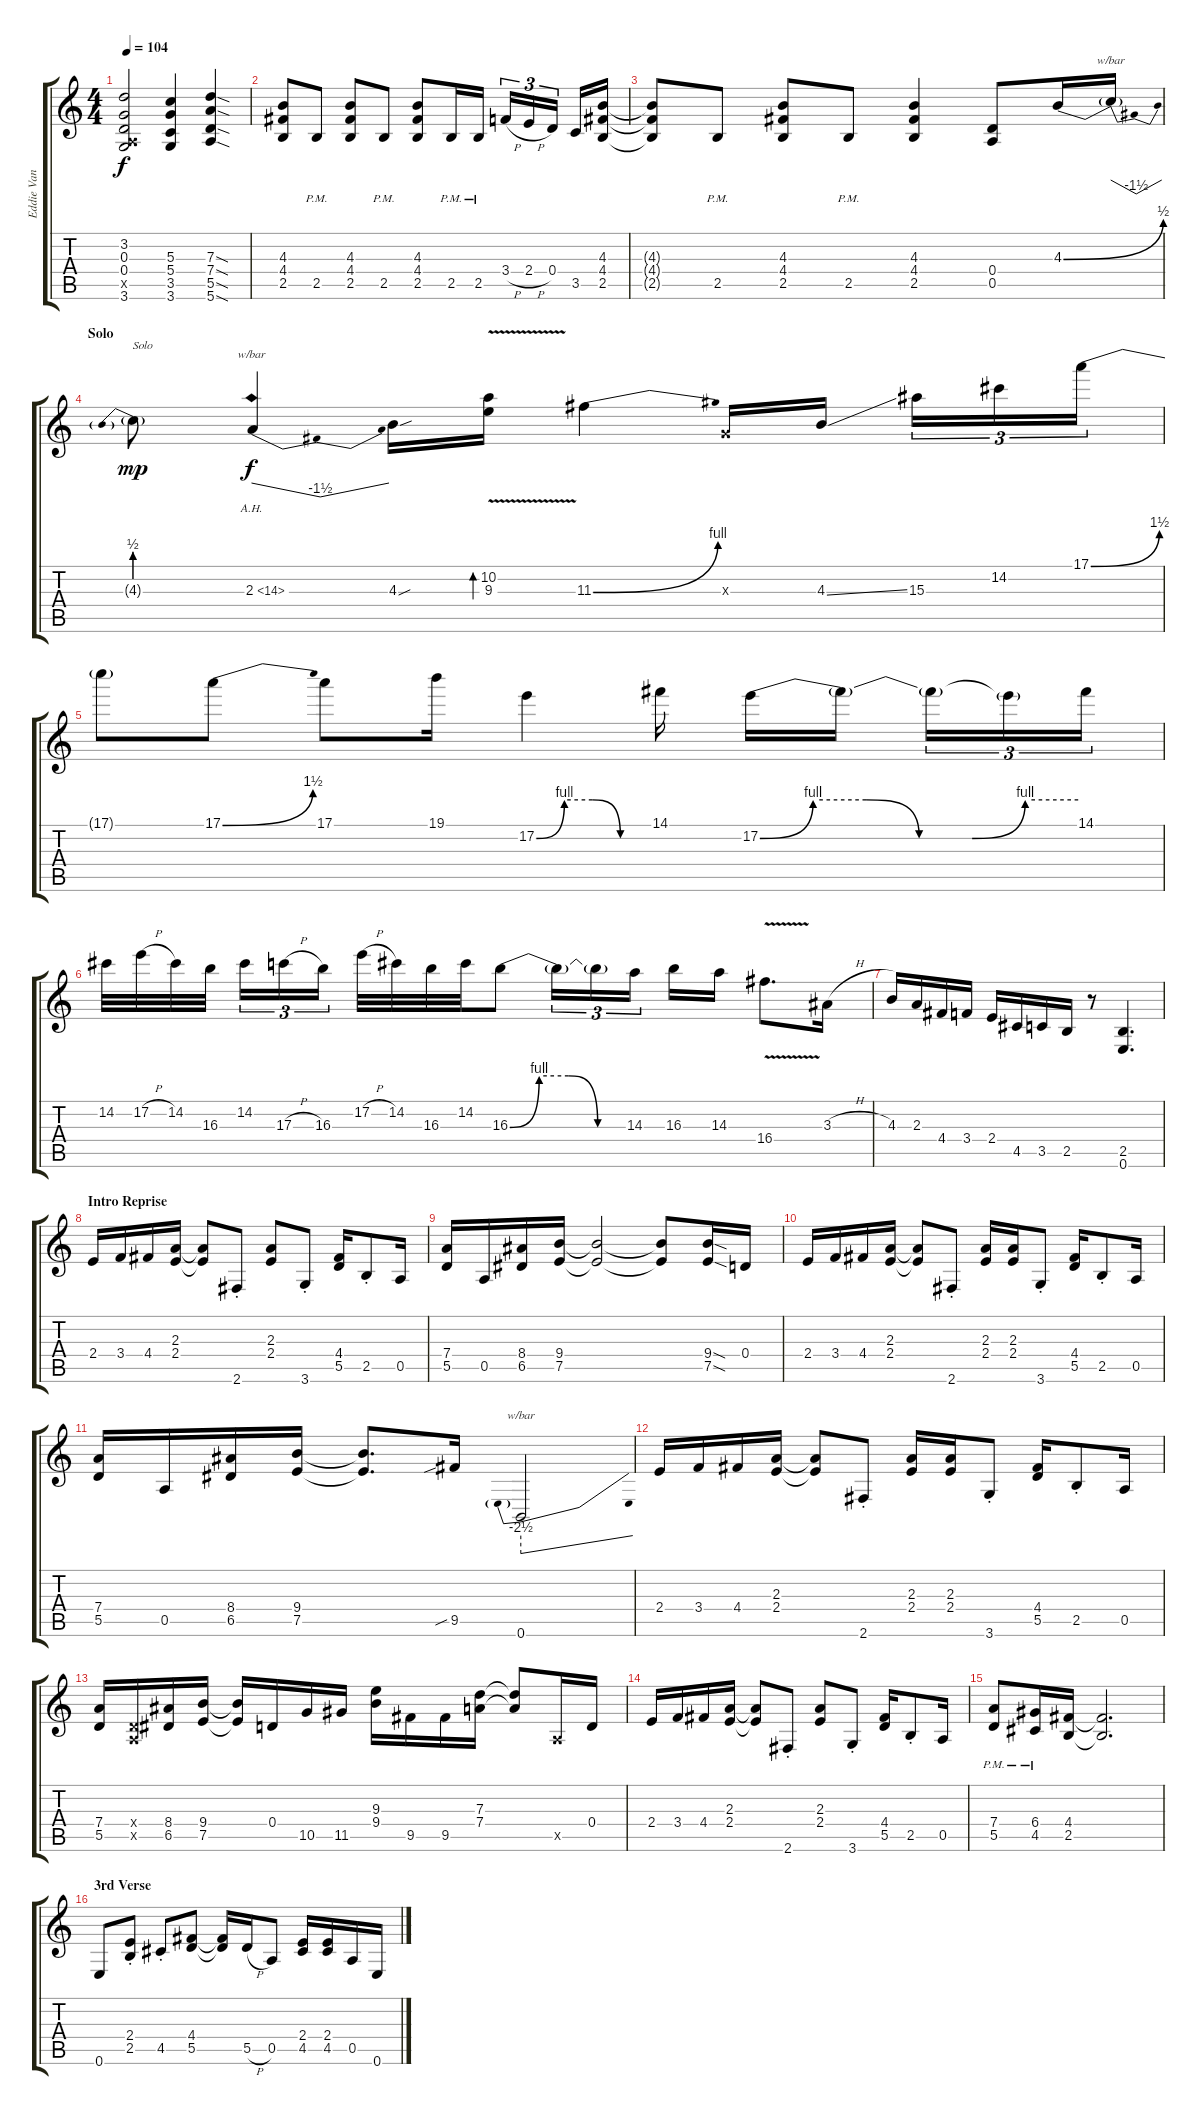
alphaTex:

\track ("Eddie Van Halen" "Eddie Van ") {instrument distortionguitar}
\staff {score tabs}
\tuning (E4 B3 G3 D3 A2 E2) {hide}
\ts (4 4)
\tempo 104
\clef g2
\ks c
(3.2 0.3 0.4 0.5{x} 3.6).2{dy f} (5.3 5.4 3.5 3.6).4 (7.3{sod} 7.4{sod} 5.5{sod} 5.6{sod}).4 |
(4.3 4.4 2.5).8 2.5{pm}.8 (4.3 4.4 2.5).8 2.5{pm}.8 (4.3 4.4 2.5).8 2.5{pm}.16 2.5{pm}.16 3.4{h}.16{tu (3 2)} 2.4{h}.16{tu (3 2)} 0.4.16{tu (3 2) beam splitsecondary} 3.5.16 (4.3 4.4 2.5).16 |
(4.3{t} 4.4{t} 2.5{t}).8 2.5{pm}.8 (4.3 4.4 2.5).8 2.5{pm}.8 (4.3 4.4 2.5).4 (0.4 0.5).8 4.3{be (bend 0 0 60 2)}.16 4.3{t}.16{tbe (dip default 0 0 30 -6 60 0)} |
\section ("" "Solo")
4.3{be (prebend 0 2 60 2) g}.8{txt "Solo" dy mp} 2.3{ah 12}.4{tbe (dip default 0 0 30 -6 60 0) dy f} 4.3{sou}.16 (10.2 9.3{v}).16{bd 60} 11.3{be (bend 0 0 60 4)}.4 0.3{x}.16 4.3{ss}.16{beam splitsecondary} 15.3.16{tu (3 2)} 14.2.16{tu (3 2)} 17.1{be (bend 0 0 60 6)}.16{tu (3 2)} |
17.1{t}.8 17.1{be (bend 0 0 60 6)}.8 17.1.8 19.1.16 17.2{be (custom 0 0 15 4 30 4 45 0 60 0)}.4 14.1.16 17.2{be (custom 0 0 10 4 20 4 30 0 40 0 50 4 60 4)}.16 17.2{t}.16{beam splitsecondary} 17.2{t}.16{tu (3 2)} 17.2{t}.16{tu (3 2)} 14.1.16{tu (3 2)} |
14.2.32 17.2{h}.32 14.2.32 16.3.32{beam splitsecondary} 14.2.16{tu (3 2)} 17.3{h}.16{tu (3 2)} 16.3.16{tu (3 2)} 17.2{h}.32 14.2.32 16.3.32 14.2.32 16.3{be (custom 0 0 15 4 30 4 45 0 60 0)}.8 16.3{t}.16{tu (3 2)} 16.3{t}.16{tu (3 2)} 14.3.16{tu (3 2) beam splitsecondary} 16.3.16 14.3.16 16.4{v}.8{d} 3.3{h}.16 |
4.3.16 2.3.16 4.4.16 3.4.16 2.4.16 4.5.16 3.5.16 2.5.16 r.8 (2.5 0.6).4{d} |
\section ("" "Intro Reprise")
2.4.16 3.4.16 4.4.16 (2.3 2.4).16 (2.3{t} 2.4{t}).8 2.6{st}.8 (2.3 2.4).8 3.6{st}.8 (4.4 5.5).16 2.5{st}.8 0.5.16 |
(7.4 5.5).16 0.5.16 (8.4 6.5).16 (9.4 7.5).16 (9.4{t} 7.5{t}).2 (9.4{t} 7.5{t}).8 (9.4{sod} 7.5{sod}).16 0.4.16 |
2.4.16 3.4.16 4.4.16 (2.3 2.4).16 (2.3{t} 2.4{t}).8 2.6{st}.8 (2.3 2.4).16 (2.3 2.4).16 3.6{st}.8 (4.4 5.5).16 2.5{st}.8 0.5.16 |
(7.4 5.5).16 0.5.16 (8.4 6.5).16 (9.4 7.5).16 (9.4{t} 7.5{t}).8{d} 9.5{sib}.16 0.6.2{tbe (predivedive default 0 -10 60 0)} |
2.4.16 3.4.16 4.4.16 (2.3 2.4).16 (2.3{t} 2.4{t}).8 2.6{st}.8 (2.3 2.4).16 (2.3 2.4).16 3.6{st}.8 (4.4 5.5).16 2.5{st}.8 0.5.16 |
(7.4 5.5).16 (0.4{x} 0.5{x}).16 (8.4 6.5).16 (9.4 7.5).16 (9.4{t} 7.5{t}).16 0.4.16 10.5.16 11.5.16 (9.3 9.4).16 9.5.16 9.5.16 (7.3 7.4).16 (7.3{t} 7.4{t}).8 0.5{x}.16 0.4.16 |
2.4.16 3.4.16 4.4.16 (2.3 2.4).16 (2.3{t} 2.4{t}).8 2.6{st}.8 (2.3 2.4).8 3.6{st}.8 (4.4 5.5).16 2.5{st}.8 0.5.16 |
(7.4{pm} 5.5{pm}).8 (6.4{pm} 4.5{pm}).16 (4.4 2.5).16 (4.4{t} 2.5{t}).2{d} |
\section ("" "3rd Verse")
0.6.8 (2.4{st} 2.5{st}).8 4.5{st}.8 (4.4 5.5).8 (4.4{t} 5.5{t}).16 5.5{h}.16 0.5.8 (2.4 4.5).16 (2.4 4.5).16 0.5.16 0.6.16
